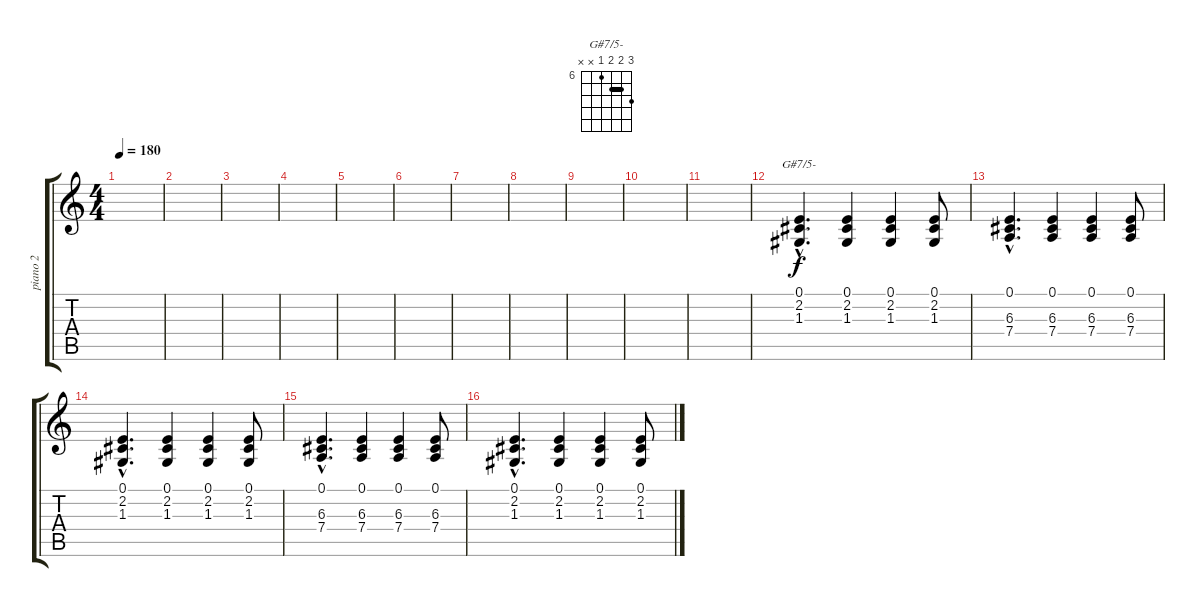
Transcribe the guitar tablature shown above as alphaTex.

\track ("piano 2" "piano 2") {instrument acousticgrandpiano}
\staff {score tabs}
\tuning (E4 B3 G3 D3 A2 E2) {hide}
\chord ("G#7/5-" 8 7 7 6 x x) {firstfret 6 barre 7}
\ts (4 4)
\tempo 180
\clef g2
\ks c
|
|
|
|
|
|
|
|
|
|
|
(0.1{hac} 2.2{hac} 1.3{hac}).4{d ch "G#7/5-"} (0.1 2.2 1.3).4 (0.1 2.2 1.3).4 (0.1 2.2 1.3).8 |
(0.1{hac} 6.3{hac} 7.4{hac}).4{d} (0.1 6.3 7.4).4 (0.1 6.3 7.4).4 (0.1 6.3 7.4).8 |
(0.1{hac} 2.2{hac} 1.3{hac}).4{d} (0.1 2.2 1.3).4 (0.1 2.2 1.3).4 (0.1 2.2 1.3).8 |
(0.1{hac} 6.3{hac} 7.4{hac}).4{d} (0.1 6.3 7.4).4 (0.1 6.3 7.4).4 (0.1 6.3 7.4).8 |
(0.1{hac} 2.2{hac} 1.3{hac}).4{d} (0.1 2.2 1.3).4 (0.1 2.2 1.3).4 (0.1 2.2 1.3).8
